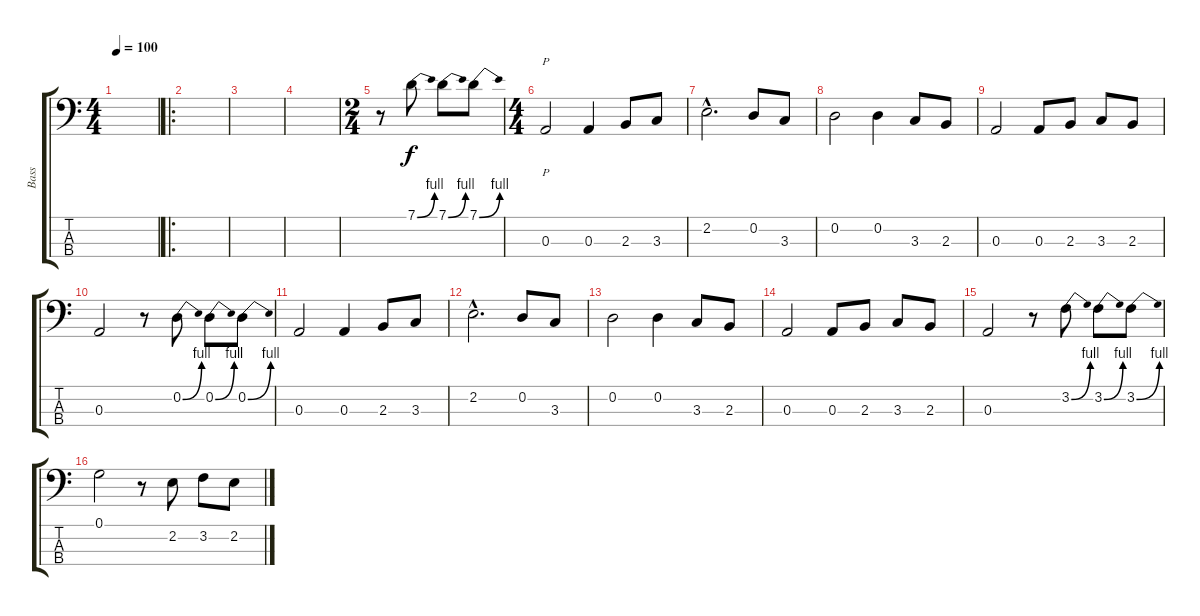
\track ("Bass" "Bass") {instrument electricbassfinger}
\staff {score tabs}
\tuning (G2 D2 A1 E1) {hide}
\ts (4 4)
\tempo 100
\clef f4
\ks c
|
\ro
|
|
|
\ts (2 4)
r.8 7.1{be (bend 0 0 60 4)}.8 7.1{be (bend 0 0 60 4)}.8 7.1{be (bend 0 0 60 4)}.8 |
\ts (4 4)
0.3.2{p} 0.3.4 2.3.8 3.3.8 |
2.2{hac}.2{d} 0.2.8 3.3.8 |
0.2.2 0.2.4 3.3.8 2.3.8 |
0.3.2 0.3.8 2.3.8 3.3.8 2.3.8 |
0.3.2 r.8 0.2{be (bend 0 0 60 4)}.8 0.2{be (bend 0 0 60 4)}.8 0.2{be (bend 0 0 60 4)}.8 |
0.3.2 0.3.4 2.3.8 3.3.8 |
2.2{hac}.2{d} 0.2.8 3.3.8 |
0.2.2 0.2.4 3.3.8 2.3.8 |
0.3.2 0.3.8 2.3.8 3.3.8 2.3.8 |
0.3.2 r.8 3.2{be (bend 0 0 60 4)}.8 3.2{be (bend 0 0 60 4)}.8 3.2{be (bend 0 0 60 4)}.8 |
0.1.2 r.8 2.2.8 3.2.8 2.2.8
